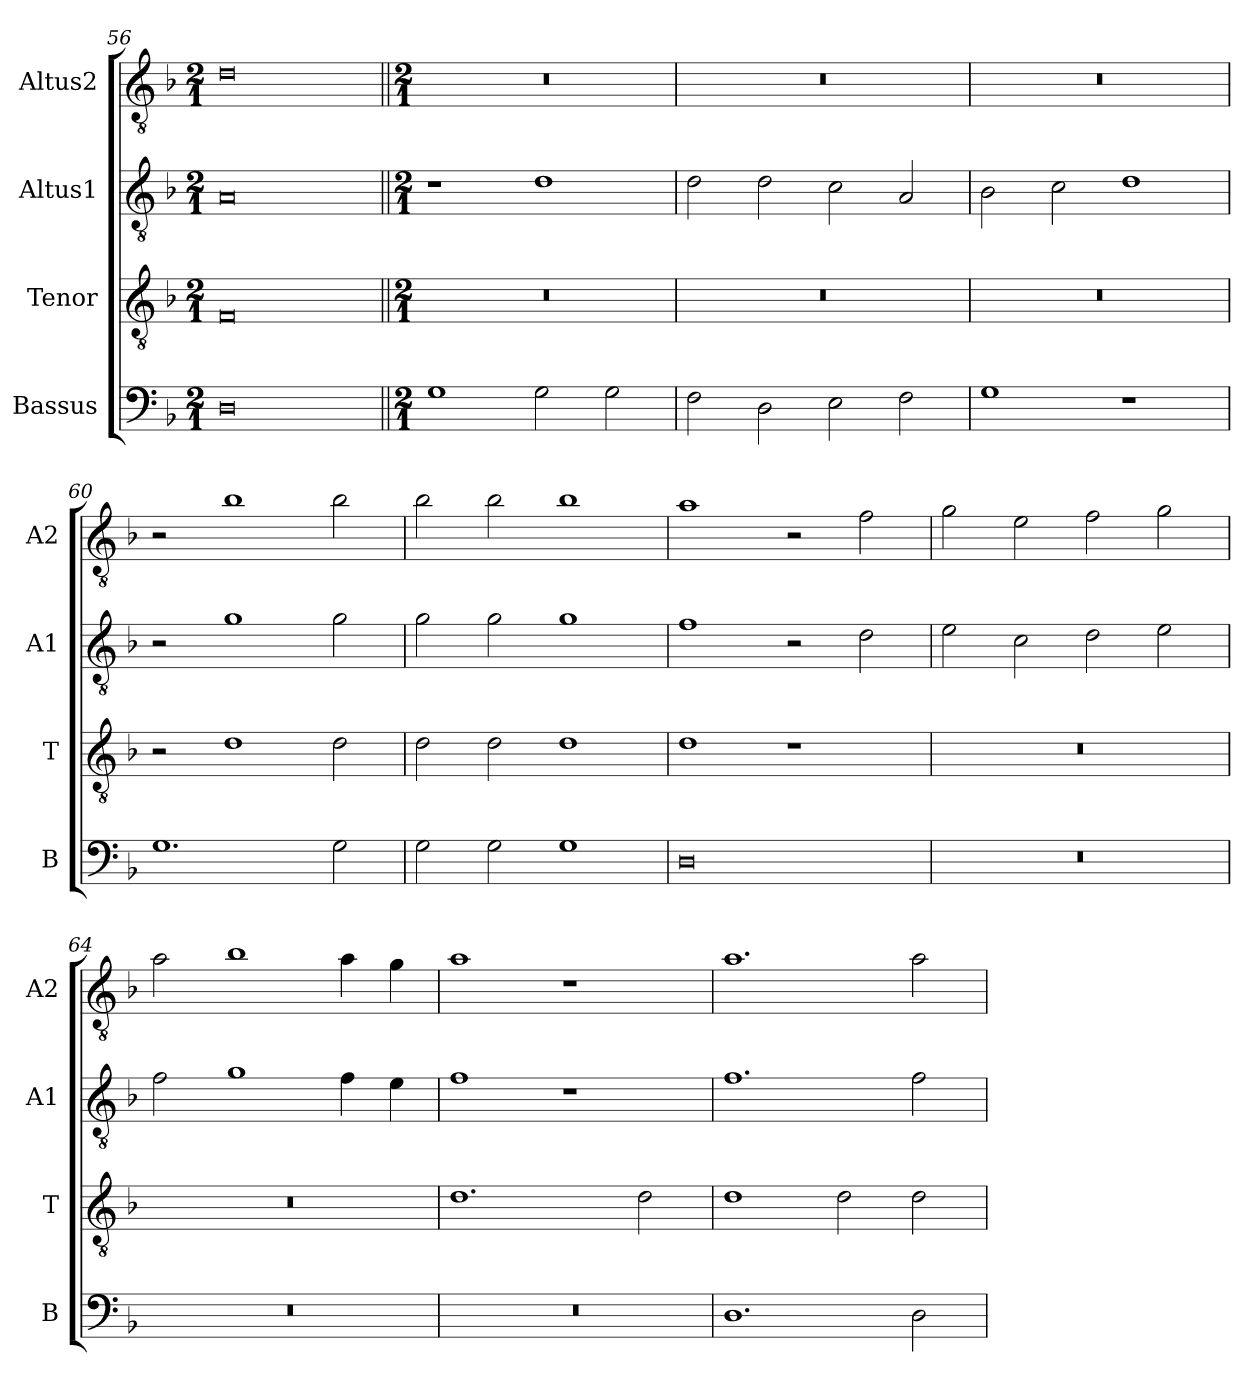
**kern	**kern	**kern	**kern
*part4	*part3	*part2	*part1
*staff4	*staff3	*staff2	*staff1
*I"Bassus	*I"Tenor	*I"Altus1	*I"Altus2
*I'B	*I'T	*I'A1	*I'A2
*clefF4	*clefGv2	*clefGv2	*clefGv2
*k[b-]	*k[b-]	*k[b-]	*k[b-]
*M2/1	*M2/1	*M2/1	*M2/1
=56	=56	=56	=56
0D	0F	0A	0d
!!LO:LB:g=z
=57||	=57||	=57||	=57||
*M2/1	*M2/1	*M2/1	*M2/1
1G	0r	1r	0r
2G\	.	1d	.
2G\	.	.	.
=58	=58	=58	=58
2F\	0r	2d\	0r
2D\	.	2d\	.
2E\	.	2c\	.
2F\	.	2A/	.
=59	=59	=59	=59
1G	0r	2B-\	0r
.	.	2c\	.
1r	.	1d	.
=60	=60	=60	=60
1.G	2r	2r	2r
.	1d	1g	1b-
2G\	2d\	2g\	2b-\
=61	=61	=61	=61
2G\	2d\	2g\	2b-\
2G\	2d\	2g\	2b-\
1G	1d	1g	1b-
=62	=62	=62	=62
0D	1d	1f	1a
.	1r	2r	2r
.	.	2d\	2f\
=63	=63	=63	=63
0r	0r	2e\	2g\
.	.	2c\	2e\
.	.	2d\	2f\
.	.	2e\	2g\
=64	=64	=64	=64
0r	0r	2f\	2a\
.	.	1g	1b-
.	.	4f\	4a\
.	.	4e\	4g\
=65	=65	=65	=65
0r	1.d	1f	1a
.	.	1r	1r
.	2d\	.	.
=66	=66	=66	=66
1.D	1d	1.f	1.a
.	2d\	.	.
2D\	2d\	2f\	2a\
=	=	=	=
*-	*-	*-	*-
